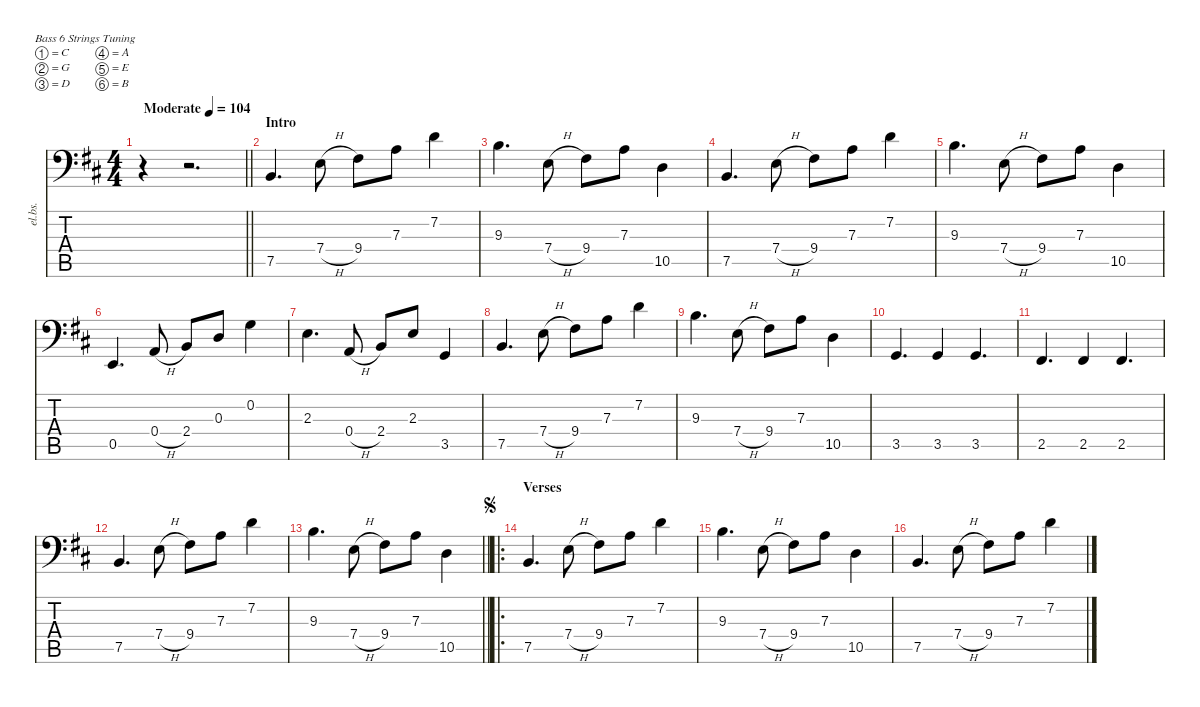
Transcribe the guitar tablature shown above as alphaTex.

\defaultSystemsLayout 4
\hideDynamics
\bracketExtendMode nobrackets
\otherSystemsTrackNameOrientation horizontal
\track ("Bass" "el.bs.") {instrument electricbassfinger}
\staff {score tabs}
\tuning (C3 G2 D2 A1 E1 B0)
\ts (4 4)
\beaming (8 2 2 2 2)
\tempo (104 "Moderate")
\clef f4
\barLineRight lightlight
\ks d
r.4{dy f instrument electricbassfinger} r.2{d} |
\section ("" "Intro")
7.5{acc forcenatural}.4{d} 7.4{h acc forcenatural}.8 9.4{acc #}.8 7.3{acc forcenatural}.8 7.2{acc forcenatural}.4 |
9.3{acc forcenatural}.4{d} 7.4{h acc forcenatural}.8 9.4{acc #}.8 7.3{acc forcenatural}.8 10.5{acc forcenatural}.4 |
7.5{acc forcenatural}.4{d} 7.4{h acc forcenatural}.8 9.4{acc #}.8 7.3{acc forcenatural}.8 7.2{acc forcenatural}.4 |
9.3{acc forcenatural}.4{d} 7.4{h acc forcenatural}.8 9.4{acc #}.8 7.3{acc forcenatural}.8 10.5{acc forcenatural}.4 |
0.5{acc forcenatural}.4{d} 0.4{h acc forcenatural}.8 2.4{acc forcenatural}.8 0.3{acc forcenatural}.8 0.2{acc forcenatural}.4 |
2.3{acc forcenatural}.4{d} 0.4{h acc forcenatural}.8 2.4{acc forcenatural}.8 2.3{acc forcenatural}.8 3.5{acc forcenatural}.4 |
7.5{acc forcenatural}.4{d} 7.4{h acc forcenatural}.8 9.4{acc #}.8 7.3{acc forcenatural}.8 7.2{acc forcenatural}.4 |
9.3{acc forcenatural}.4{d} 7.4{h acc forcenatural}.8 9.4{acc #}.8 7.3{acc forcenatural}.8 10.5{acc forcenatural}.4 |
3.5{acc forcenatural}.4{d} 3.5{acc forcenatural}.4 3.5{acc forcenatural}.4{d} |
2.5{acc #}.4{d} 2.5{acc #}.4 2.5{acc #}.4{d} |
7.5{acc forcenatural}.4{d} 7.4{h acc forcenatural}.8 9.4{acc #}.8 7.3{acc forcenatural}.8 7.2{acc forcenatural}.4 |
\barLineRight lightlight
9.3{acc forcenatural}.4{d} 7.4{h acc forcenatural}.8 9.4{acc #}.8 7.3{acc forcenatural}.8 10.5{acc forcenatural}.4 |
\ro
\section ("" "Verses")
\jump segno
7.5{acc forcenatural}.4{d} 7.4{h acc forcenatural}.8 9.4{acc #}.8 7.3{acc forcenatural}.8 7.2{acc forcenatural}.4 |
9.3{acc forcenatural}.4{d} 7.4{h acc forcenatural}.8 9.4{acc #}.8 7.3{acc forcenatural}.8 10.5{acc forcenatural}.4 |
7.5{acc forcenatural}.4{d} 7.4{h acc forcenatural}.8 9.4{acc #}.8 7.3{acc forcenatural}.8 7.2{acc forcenatural}.4
